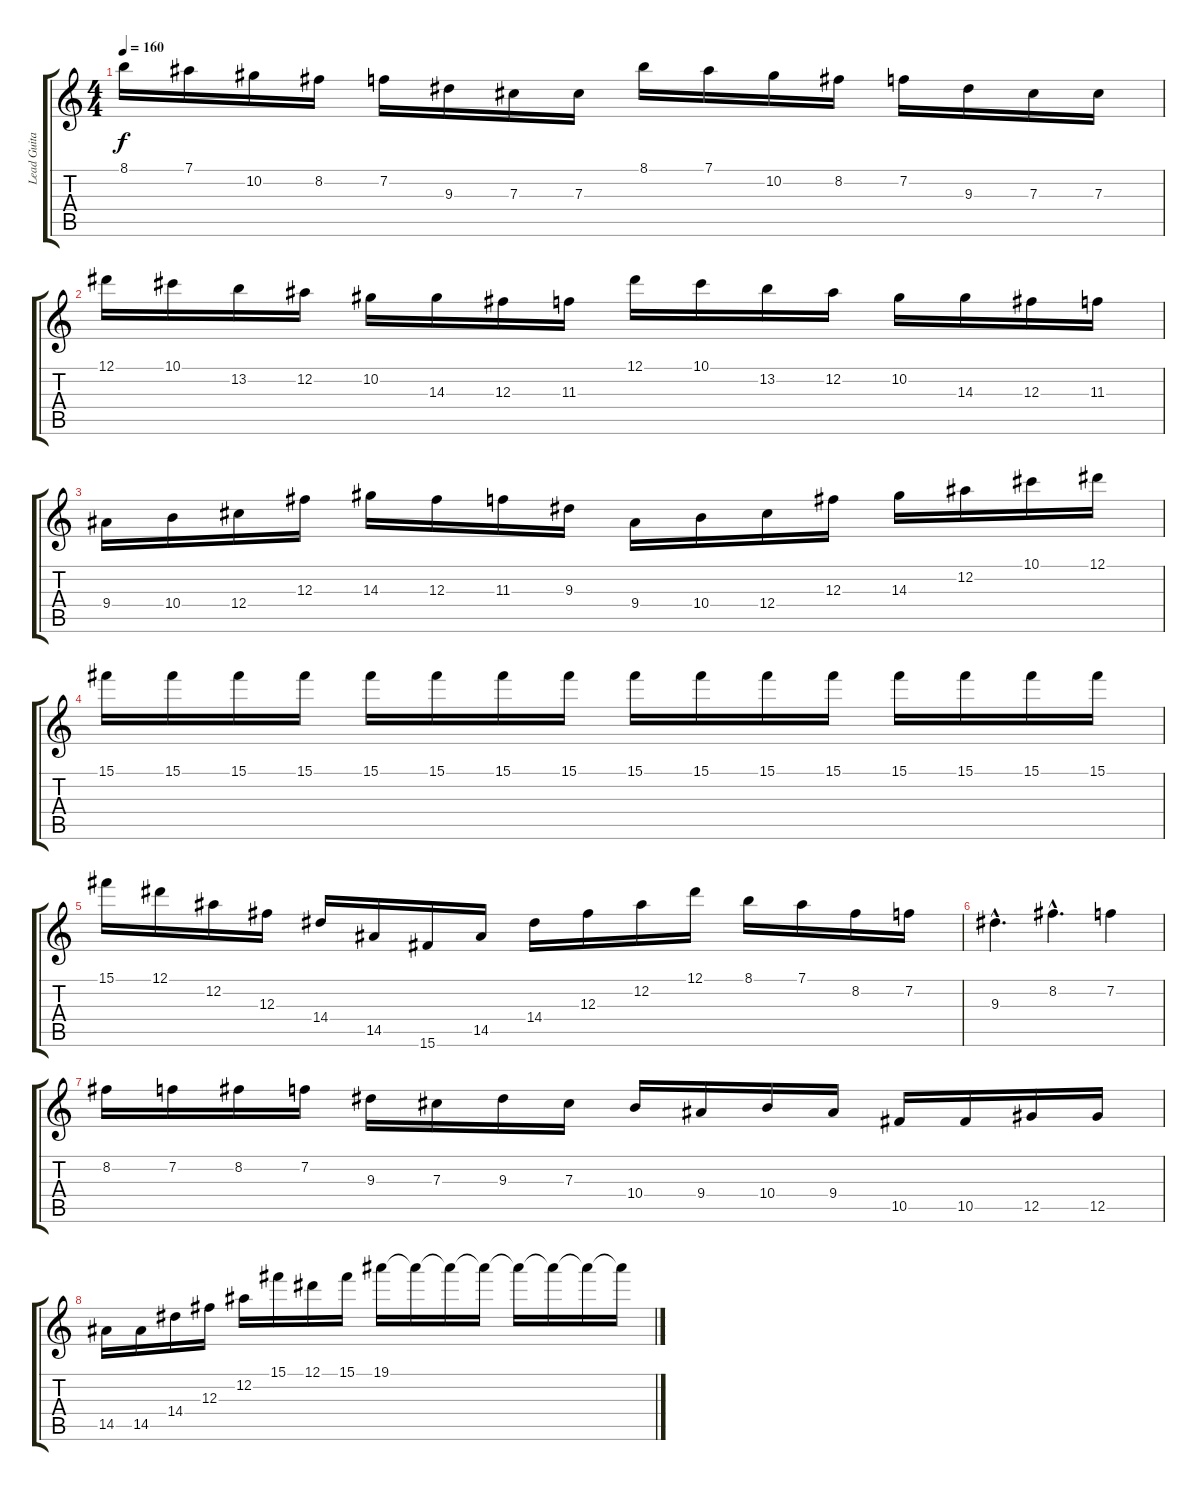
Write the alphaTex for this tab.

\track ("Lead Guitar I" "Lead Guita") {instrument overdrivenguitar}
\staff {score tabs}
\tuning (Eb4 Bb3 Gb3 Db3 Ab2 Eb2) {hide}
\ts (4 4)
\tempo 160
\clef g2
\ks c
8.1.16{dy f} 7.1.16 10.2.16 8.2.16 7.2.16 9.3.16 7.3.16 7.3.16 8.1.16 7.1.16 10.2.16 8.2.16 7.2.16 9.3.16 7.3.16 7.3.16 |
12.1.16 10.1.16 13.2.16 12.2.16 10.2.16 14.3.16 12.3.16 11.3.16 12.1.16 10.1.16 13.2.16 12.2.16 10.2.16 14.3.16 12.3.16 11.3.16 |
9.4.16 10.4.16 12.4.16 12.3.16 14.3.16 12.3.16 11.3.16 9.3.16 9.4.16 10.4.16 12.4.16 12.3.16 14.3.16 12.2.16 10.1.16 12.1.16 |
15.1.16 15.1.16 15.1.16 15.1.16 15.1.16 15.1.16 15.1.16 15.1.16 15.1.16 15.1.16 15.1.16 15.1.16 15.1.16 15.1.16 15.1.16 15.1.16 |
15.1.16 12.1.16 12.2.16 12.3.16 14.4.16 14.5.16 15.6.16 14.5.16 14.4.16 12.3.16 12.2.16 12.1.16 8.1.16 7.1.16 8.2.16 7.2.16 |
9.3{hac}.4{d} 8.2{hac}.4{d} 7.2.4 |
8.2.16 7.2.16 8.2.16 7.2.16 9.3.16 7.3.16 9.3.16 7.3.16 10.4.16 9.4.16 10.4.16 9.4.16 10.5.16 10.5.16 12.5.16 12.5.16 |
14.5.16 14.5.16 14.4.16 12.3.16 12.2.16 15.1.16 12.1.16 15.1.16 19.1.16 19.1{t}.16 19.1{t}.16 19.1{t}.16 19.1{t}.16 19.1{t}.16 19.1{t}.16 19.1{t}.16
